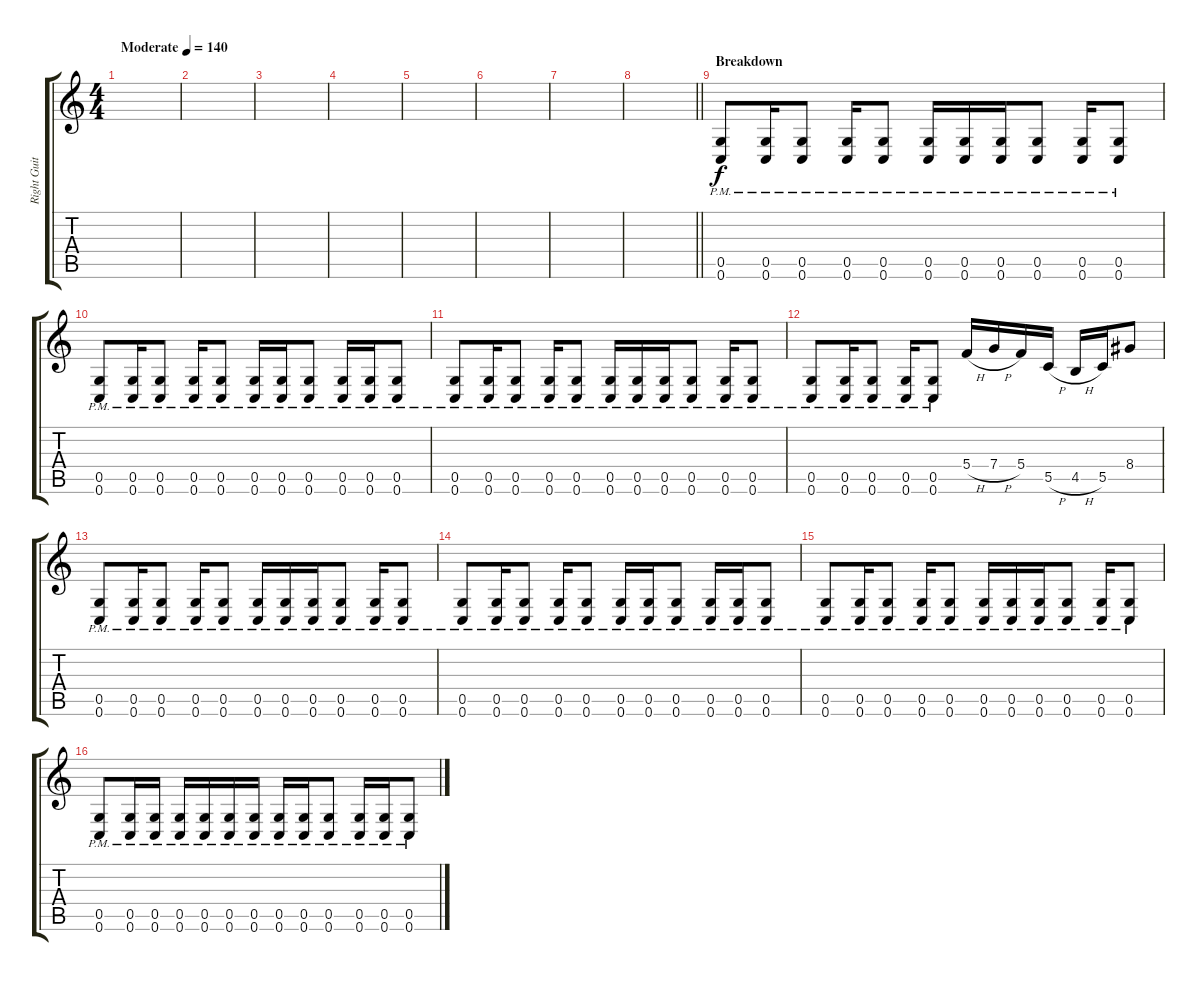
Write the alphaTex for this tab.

\track ("Right Guitar" "Right Guit") {instrument overdrivenguitar}
\staff {score tabs}
\tuning (D4 A3 F3 C3 G2 C2) {hide}
\ts (4 4)
\tempo (140 "Moderate")
\clef g2
\ks c
|
|
|
|
|
|
|
\barLineRight lightlight
|
\section ("" "Breakdown")
(0.5{pm} 0.6{pm}).8 (0.5{pm} 0.6{pm}).16 (0.5{pm} 0.6{pm}).8 (0.5{pm} 0.6{pm}).16 (0.5{pm} 0.6{pm}).8 (0.5{pm} 0.6{pm}).16 (0.5{pm} 0.6{pm}).16 (0.5{pm} 0.6{pm}).16 (0.5{pm} 0.6{pm}).8 (0.5{pm} 0.6{pm}).16 (0.5{pm} 0.6{pm}).8 |
(0.5{pm} 0.6{pm}).8 (0.5{pm} 0.6{pm}).16 (0.5{pm} 0.6{pm}).8 (0.5{pm} 0.6{pm}).16 (0.5{pm} 0.6{pm}).8 (0.5{pm} 0.6{pm}).16 (0.5{pm} 0.6{pm}).16 (0.5{pm} 0.6{pm}).8 (0.5{pm} 0.6{pm}).16 (0.5{pm} 0.6{pm}).16 (0.5{pm} 0.6{pm}).8 |
(0.5{pm} 0.6{pm}).8 (0.5{pm} 0.6{pm}).16 (0.5{pm} 0.6{pm}).8 (0.5{pm} 0.6{pm}).16 (0.5{pm} 0.6{pm}).8 (0.5{pm} 0.6{pm}).16 (0.5{pm} 0.6{pm}).16 (0.5{pm} 0.6{pm}).16 (0.5{pm} 0.6{pm}).8 (0.5{pm} 0.6{pm}).16 (0.5{pm} 0.6{pm}).8 |
(0.5{pm} 0.6{pm}).8 (0.5{pm} 0.6{pm}).16 (0.5{pm} 0.6{pm}).8 (0.5{pm} 0.6{pm}).16 (0.5{pm} 0.6{pm}).8 5.4{h}.16 7.4{h}.16 5.4.16 5.5{h}.16 4.5{h}.16 5.5.16 8.4.8 |
(0.5{pm} 0.6{pm}).8 (0.5{pm} 0.6{pm}).16 (0.5{pm} 0.6{pm}).8 (0.5{pm} 0.6{pm}).16 (0.5{pm} 0.6{pm}).8 (0.5{pm} 0.6{pm}).16 (0.5{pm} 0.6{pm}).16 (0.5{pm} 0.6{pm}).16 (0.5{pm} 0.6{pm}).8 (0.5{pm} 0.6{pm}).16 (0.5{pm} 0.6{pm}).8 |
(0.5{pm} 0.6{pm}).8 (0.5{pm} 0.6{pm}).16 (0.5{pm} 0.6{pm}).8 (0.5{pm} 0.6{pm}).16 (0.5{pm} 0.6{pm}).8 (0.5{pm} 0.6{pm}).16 (0.5{pm} 0.6{pm}).16 (0.5{pm} 0.6{pm}).8 (0.5{pm} 0.6{pm}).16 (0.5{pm} 0.6{pm}).16 (0.5{pm} 0.6{pm}).8 |
(0.5{pm} 0.6{pm}).8 (0.5{pm} 0.6{pm}).16 (0.5{pm} 0.6{pm}).8 (0.5{pm} 0.6{pm}).16 (0.5{pm} 0.6{pm}).8 (0.5{pm} 0.6{pm}).16 (0.5{pm} 0.6{pm}).16 (0.5{pm} 0.6{pm}).16 (0.5{pm} 0.6{pm}).8 (0.5{pm} 0.6{pm}).16 (0.5{pm} 0.6{pm}).8 |
(0.5{pm} 0.6{pm}).8 (0.5{pm} 0.6{pm}).16 (0.5{pm} 0.6{pm}).16 (0.5{pm} 0.6{pm}).16 (0.5{pm} 0.6{pm}).16 (0.5{pm} 0.6{pm}).16 (0.5{pm} 0.6{pm}).16 (0.5{pm} 0.6{pm}).16 (0.5{pm} 0.6{pm}).16 (0.5{pm} 0.6{pm}).8 (0.5{pm} 0.6{pm}).16 (0.5{pm} 0.6{pm}).16 (0.5{pm} 0.6{pm}).8
